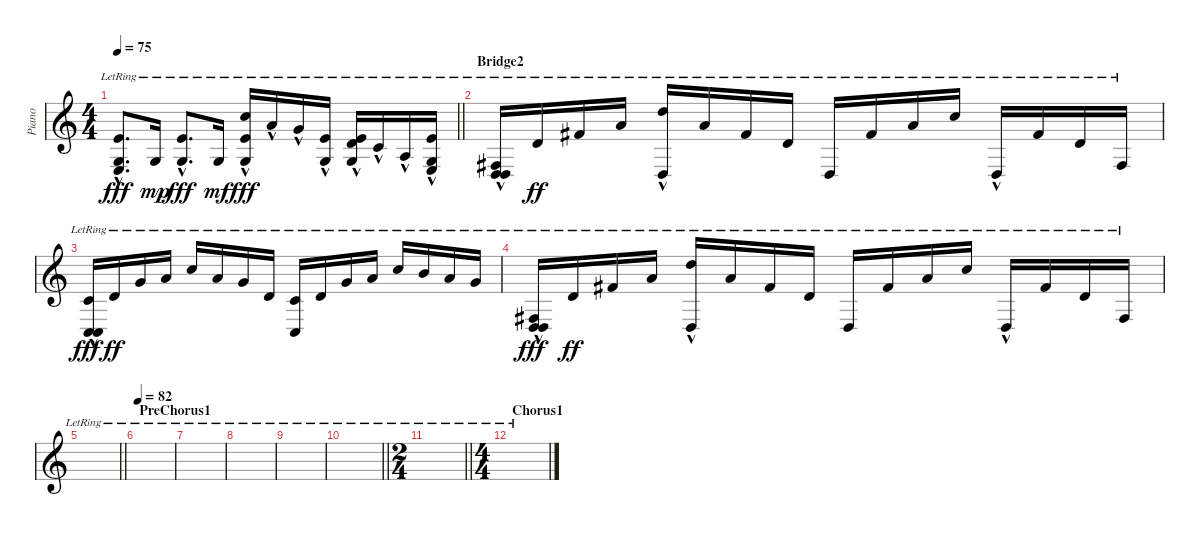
\track ("Piano" "Piano") {instrument acousticgrandpiano}
\staff {score}
\tuning (E4 B3 G3 D3 A2 E2) {hide}
\ts (4 4)
\tempo 75
\clef g2
\barLineRight lightlight
\ks c
(5.2{hac lr} 0.3{hac lr} 2.4{hac lr}).8{d dy fff} 0.3{lr}.16{dy mp} (5.2{hac lr} 0.3{hac lr}).8{d dy fff} 0.3{lr}.16{dy mf} (8.1{hac lr} 5.2{hac lr} 0.3{hac lr}).16{dy fff} 5.1{hac lr}.16 3.1{hac lr}.16 (0.1{hac lr} 0.3{hac lr}).16 (0.1{hac lr} 3.2{hac lr} 0.3{hac lr}).16 5.3{hac lr}.16 2.3{hac lr}.16 (5.2{hac lr} 0.3{lr} 2.4{lr}).16 |
\section ("" "Bridge2")
(4.4{lr} 5.5{hac lr} 10.6{hac lr}).16 7.3{lr}.16{dy ff} 11.3{lr}.16 10.2{lr}.16 (10.1{lr} 5.5{hac lr}).16 10.2{lr}.16 11.3{lr}.16 7.3{lr}.16 0.4{lr}.16 7.2{lr}.16 5.1{lr}.16 8.1{lr}.16 5.5{hac lr}.16 7.2{lr}.16 7.3{lr}.16 4.4{lr}.16 |
(5.3{lr} 3.5{lr} 8.6{hac lr}).16{dy fff} 3.2{lr}.16{dy ff} 8.2{lr}.16 5.1{lr}.16 8.1{lr}.16 5.1{lr}.16 8.2{lr}.16 3.2{lr}.16 (5.3{lr} 3.5{lr}).16 3.2{lr}.16 8.2{lr}.16 5.1{lr}.16 8.1{lr}.16 7.1{lr}.16 5.1{lr}.16 3.1{lr}.16 |
(4.4{lr} 5.5{lr} 10.6{hac lr}).16{dy fff} 7.3{lr}.16{dy ff} 11.3{lr}.16 10.2{lr}.16 (10.1{lr} 5.5{hac lr}).16 10.2{lr}.16 11.3{lr}.16 7.3{lr}.16 0.4{lr}.16 7.2{lr}.16 5.1{lr}.16 8.1{lr}.16 5.5{hac lr}.16 7.2{lr}.16 7.3{lr}.16 4.4{lr}.16 |
\barLineRight lightlight
|
\section ("" "PreChorus1")
\tempo 82
|
|
|
|
\barLineRight lightlight
|
\ts (2 4)
\barLineRight lightlight
|
\ts (4 4)
\section ("" "Chorus1")
